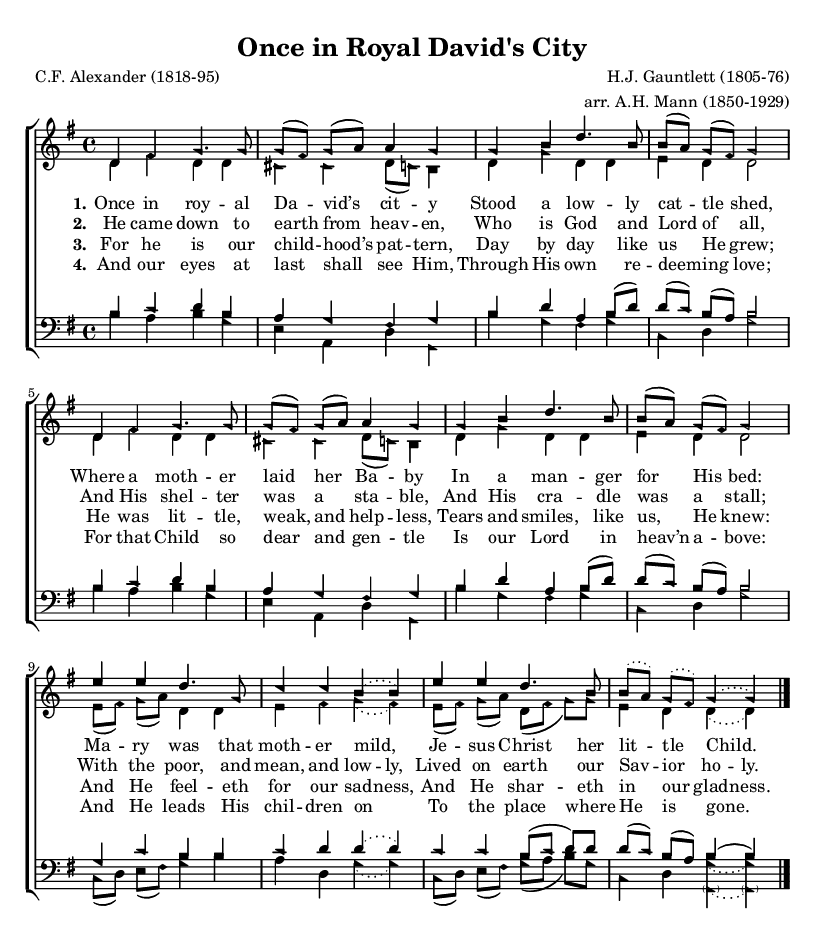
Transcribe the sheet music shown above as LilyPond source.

\version "2.14.2"
\header {
  filename = "once_in_royal.ly"
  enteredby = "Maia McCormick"
  composer = "H.J. Gauntlett (1805-76)"
  arranger = "arr. A.H. Mann (1850-1929)"
  poet = "C.F. Alexander (1818-95)"
  title = "Once in Royal David's City"
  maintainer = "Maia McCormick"
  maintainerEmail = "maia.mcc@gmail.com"
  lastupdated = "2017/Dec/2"
}
\include "header.ly"
global = {
  \preamble
  \key g \major
  \time 4/4
  \set Timing.beamExceptions = #'()
  \set Timing.baseMoment = #(ly:make-moment 1/4)
}

sop = \context Voice = "sop" {
  \relative c' {
    \voiceOne
    \global
    \repeat unfold 2 {
      d4 fis g4. g8 | g( fis) g( a) a4 g |
      g b d4. b8 | b( a) g( fis) g2 |
    }

    \slurDotted
    e'4 e d4. g,8 | c4 c b4( b) |
    e e d4. b8 | b( a) g( fis) g4( g) \bar "|."
  }
}

alto = \context Voice = "alto" {
  \relative c' {
    \voiceTwo
    \global
    \repeat unfold 2 {
      d4 fis d d | cis cis d8( c) b4 |
      d g d d | e d d2 |
    }

  e8( fis) g( a) d,4 d  | \slurDotted e fis g( fis) |
  \slurSolid
  e8( fis) g( a) d,( fis g) g | \slurDotted e4 d d( d) |
  }
}

tenor = \context Voice = "tenor" {
  \relative c' {
    \voiceOne
    \global
    \repeat unfold 2 {
      b4 c d b | a g fis g |
      b d a b8( d) | d( c) b( a) b2 |
    }

    \slurDotted
    g4 c b b | c d d( d) |
    \slurSolid
    c c b8( c d) d | d( c) b( a) b4( b) |
  }
}

bass = \context Voice = "bass" {
  \relative c' {
    \voiceTwo
    \global
    \repeat unfold 2 {
      b4 a b g | e a, d g, |
      b' g fis g | c, d g2 |
    }

  c,8( d) e( fis) g4 b  | \slurDotted a d, g( g) |
  \slurSolid
  c,8( d) e( fis) g( a b) g | \tieDotted c,4 d <<g~ \parenthesize g,~>> <<\parenthesize g g'>> |
  }
}

stanzaa = \lyricmode {
  Once in roy -- al Da -- vid’s cit -- y
  Stood a low -- ly cat -- tle shed,
  Where a moth -- er laid her Ba -- by
  In a man -- ger for His bed:

  Ma -- ry was that moth -- er mild,
  Je -- sus Christ her lit -- tle Child.
}
stanzab = \lyricmode {
  He came down to earth from heav -- en,
  Who is God and Lord of all,
  And His shel -- ter was a sta -- ble,
  And His cra -- dle was a stall;

  \set ignoreMelismata = ##t
  With the poor, and mean, and low -- ly,
  Lived on earth our
  \unset ignoreMelismata Sav -- ior
  \set ignoreMelismata = ##t ho -- ly.
}
stanzac = \lyricmode {
  For he is our child -- hood’s pat -- tern,
  Day by day like us He grew;
  He was lit -- tle, weak, and help -- less,
  Tears and smiles, like us, He knew:

  \set ignoreMelismata = ##t
  And He feel -- eth for our sad -- ness,
  And He shar -- eth
  \unset ignoreMelismata in our
  \set ignoreMelismata = ##t glad -- ness.
}
stanzad = \lyricmode {
  And our eyes at last shall see Him,
  Through His own re -- deem -- ing love;
  For that Child so dear and gen -- tle
  Is our Lord in heav’n a -- bove:

  And He leads His chil -- dren on
  To the place where He is gone.
}

\score {
  \context ChoirStaff <<
    \unset ChoirStaff.melismaBusyProperties
    \context Staff ="upper"  { \clef "G" <<
      \sop
      \alto
    >>}

    \lyricsto "sop" \context Lyrics = "stanza-1" {
      \set stanza = "1."
      \stanzaa }
    \lyricsto "sop" \context Lyrics = "stanza-2" {
      \set stanza = "2."
      \stanzab }
    \lyricsto "sop" \context Lyrics = "stanza-3" {
      \set stanza = "3."
      \stanzac }
    \lyricsto "sop" \context Lyrics = "stanza-4" {
      \set stanza = "4."
      \stanzad }
    %	\lyricsto "sop" \context Lyrics = "stanza-6" {
    %		\set stanza = "6."
    %			\stanzaf }
    \context Staff = "lower"  { \clef "F"<<
      \tenor
      \bass
    >>}
  >>
}
